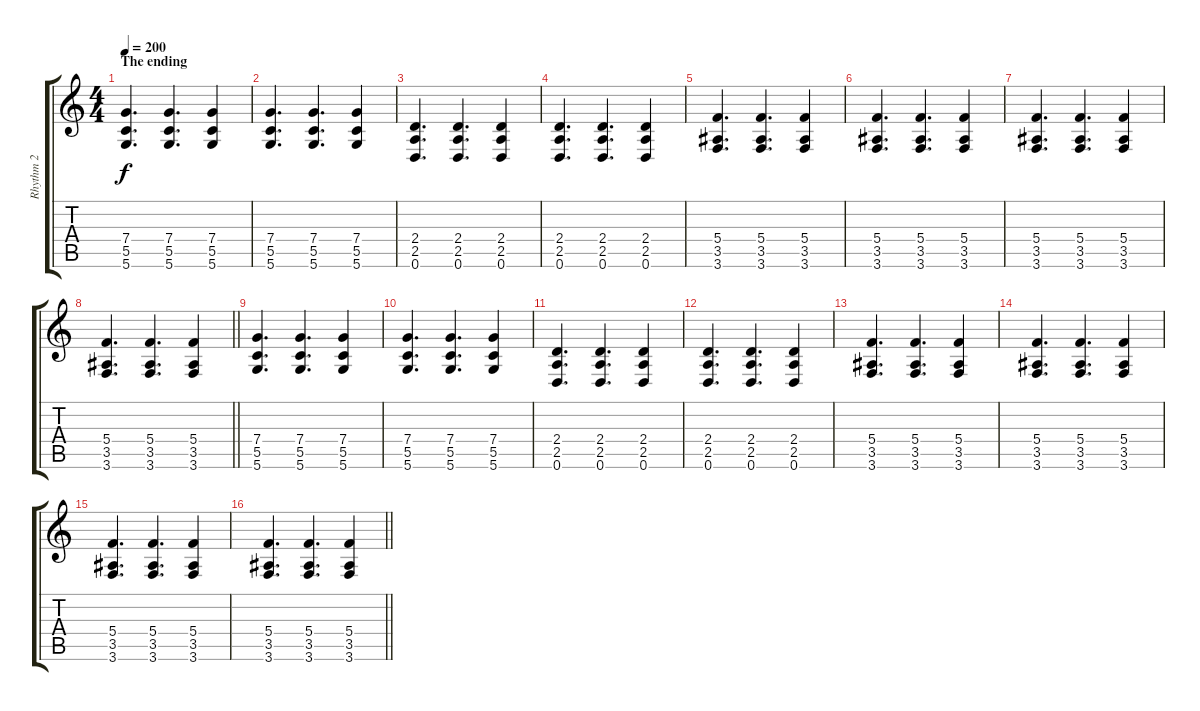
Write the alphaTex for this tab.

\track ("Rhythm 2" "Rhythm 2") {instrument distortionguitar}
\staff {score tabs}
\tuning (D4 A3 F3 C3 G2 D2) {hide}
\ts (4 4)
\section ("" "The ending")
\tempo 200
\clef g2
\ks c
(7.4 5.5 5.6).4{d dy f} (7.4 5.5 5.6).4{d} (7.4 5.5 5.6).4 |
(7.4 5.5 5.6).4{d} (7.4 5.5 5.6).4{d} (7.4 5.5 5.6).4 |
(2.4 2.5 0.6).4{d} (2.4 2.5 0.6).4{d} (2.4 2.5 0.6).4 |
(2.4 2.5 0.6).4{d} (2.4 2.5 0.6).4{d} (2.4 2.5 0.6).4 |
(5.4 3.5 3.6).4{d} (5.4 3.5 3.6).4{d} (5.4 3.5 3.6).4 |
(5.4 3.5 3.6).4{d} (5.4 3.5 3.6).4{d} (5.4 3.5 3.6).4 |
(5.4 3.5 3.6).4{d} (5.4 3.5 3.6).4{d} (5.4 3.5 3.6).4 |
\barLineRight lightlight
(5.4 3.5 3.6).4{d} (5.4 3.5 3.6).4{d} (5.4 3.5 3.6).4 |
(7.4 5.5 5.6).4{d} (7.4 5.5 5.6).4{d} (7.4 5.5 5.6).4 |
(7.4 5.5 5.6).4{d} (7.4 5.5 5.6).4{d} (7.4 5.5 5.6).4 |
(2.4 2.5 0.6).4{d} (2.4 2.5 0.6).4{d} (2.4 2.5 0.6).4 |
(2.4 2.5 0.6).4{d} (2.4 2.5 0.6).4{d} (2.4 2.5 0.6).4 |
(5.4 3.5 3.6).4{d} (5.4 3.5 3.6).4{d} (5.4 3.5 3.6).4 |
(5.4 3.5 3.6).4{d} (5.4 3.5 3.6).4{d} (5.4 3.5 3.6).4 |
(5.4 3.5 3.6).4{d} (5.4 3.5 3.6).4{d} (5.4 3.5 3.6).4 |
\barLineRight lightlight
(5.4 3.5 3.6).4{d} (5.4 3.5 3.6).4{d} (5.4 3.5 3.6).4
